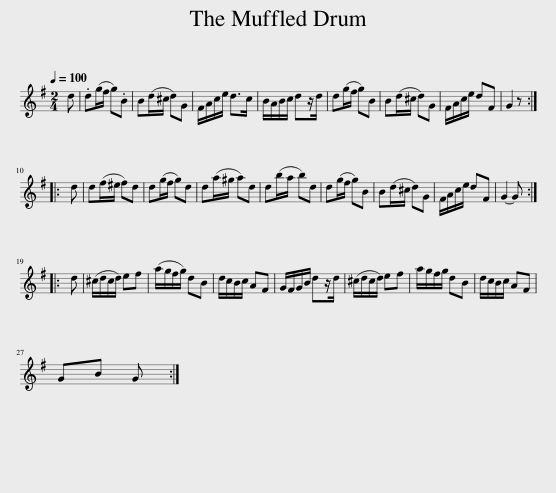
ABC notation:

X:1
L:1/8
Q:1/4=100
M:2/4
I:linebreak $
K:none
V:1 treble transpose="8 "
V:1
[K:G] d | .d(g/f/ g).B | B(d/^c/ d)G | F/A/c/e/ d>c | B/A/B/c/ dz/d/ | %5
 d(g/f/ g)B | B(d/^c/ d)G | F/A/c/e/ dF | G2 z ::$ d | %10
 d(f/^e/ f)d | d(g/f/ g)d | d(a/^g/ a)d | d(b/a/ b)d | d(g/f/ g)B | %15
 B(d/^c/ d)G | F/A/c/e/ dF | G2- G ::$ d | (^c/d/c/d/) ef | %20
 (a/g/f/g/) dB | d/c/B/c/ AF | G/F/G/B/ dz/d/ | (^c/d/c/d/) ef | a/g/f/g/ dB | %25
 d/c/B/c/ AF |$ GB G :| %27
